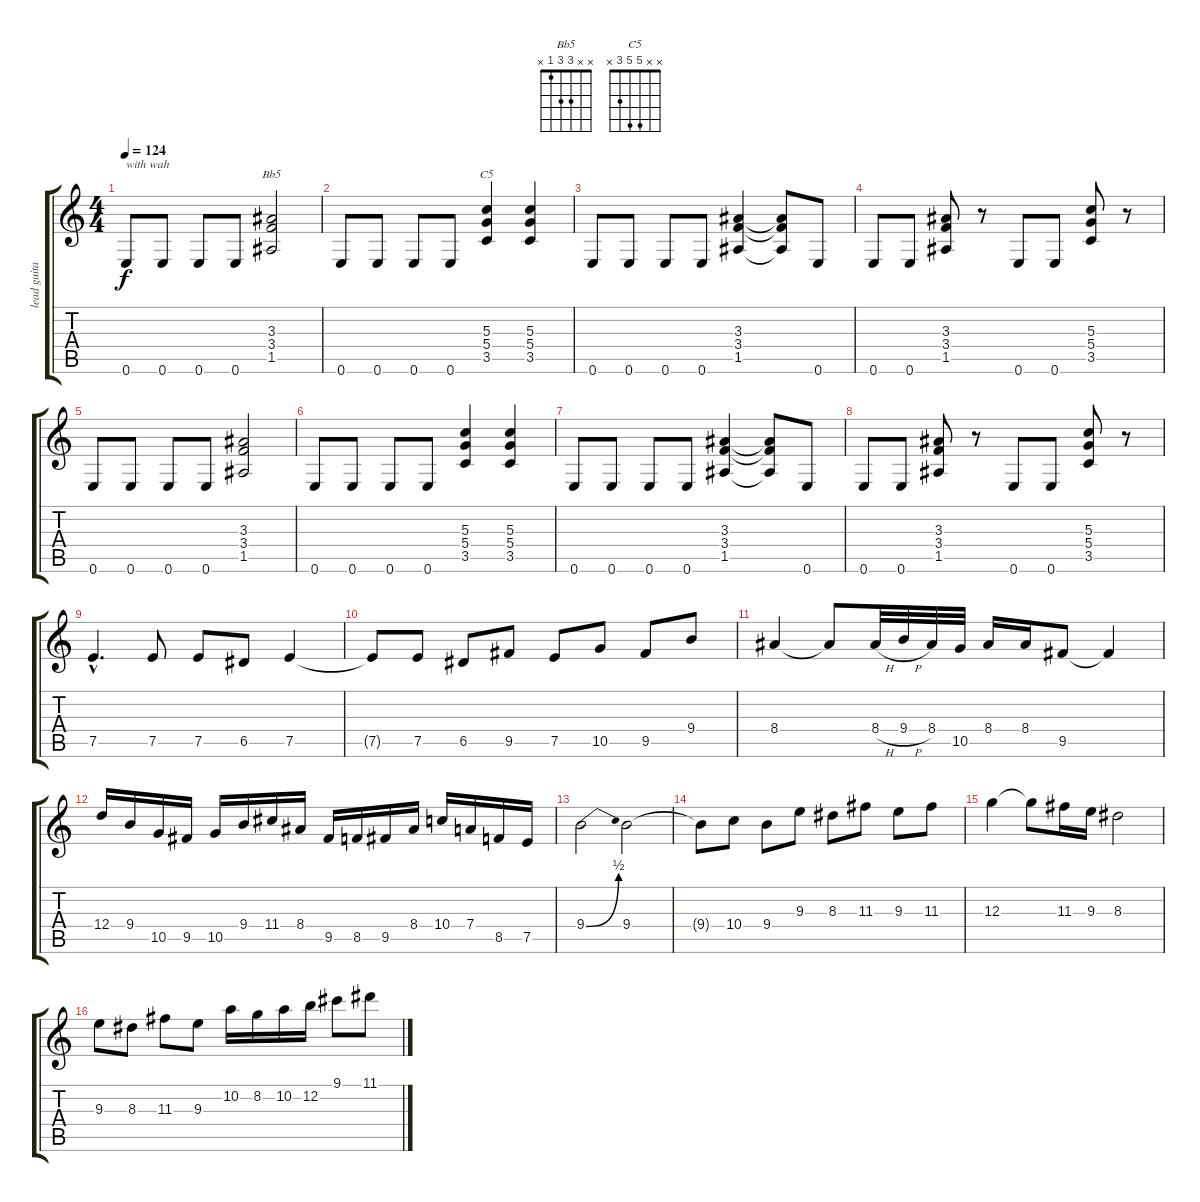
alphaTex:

\track ("lead guitar" "lead guita") {instrument overdrivenguitar}
\staff {score tabs}
\tuning (E4 B3 G3 D3 A2 E2) {hide}
\chord ("Bb5" x x 3 3 1 x)
\chord ("C5" x x 5 5 3 x)
\ts (4 4)
\tempo 124
\clef g2
\ks c
0.6.8{txt "with wah" dy f instrument overdrivenguitar} 0.6.8 0.6.8 0.6.8 (3.3 3.4 1.5).2{ch "Bb5"} |
0.6.8 0.6.8 0.6.8 0.6.8 (5.3 5.4 3.5).4{ch "C5"} (5.3 5.4 3.5).4 |
0.6.8 0.6.8 0.6.8 0.6.8 (3.3 3.4 1.5).4 (3.3{t} 3.4{t} 1.5{t}).8 0.6.8 |
0.6.8 0.6.8 (3.3 3.4 1.5).8 r.8 0.6.8 0.6.8 (5.3 5.4 3.5).8 r.8 |
0.6.8 0.6.8 0.6.8 0.6.8 (3.3 3.4 1.5).2 |
0.6.8 0.6.8 0.6.8 0.6.8 (5.3 5.4 3.5).4 (5.3 5.4 3.5).4 |
0.6.8 0.6.8 0.6.8 0.6.8 (3.3 3.4 1.5).4 (3.3{t} 3.4{t} 1.5{t}).8 0.6.8 |
0.6.8 0.6.8 (3.3 3.4 1.5).8 r.8 0.6.8 0.6.8 (5.3 5.4 3.5).8 r.8 |
7.5{hac}.4{d volume 16} 7.5.8 7.5.8 6.5.8 7.5.4 |
7.5{t}.8 7.5.8 6.5.8 9.5.8 7.5.8 10.5.8 9.5.8 9.4.8 |
8.4.4 8.4{t}.8 8.4{h}.32 9.4{h}.32 8.4.32 10.5.32 8.4.16 8.4.16 9.5.8 9.5{t}.4 |
12.4.16 9.4.16 10.5.16 9.5.16 10.5.16 9.4.16 11.4.16 8.4.16 9.5.16 8.5.16 9.5.16 8.4.16 10.4.16 7.4.16 8.5.16 7.5.16 |
9.4{be (bend 0 0 60 2)}.2 9.4.2 |
9.4{t}.8 10.4.8 9.4.8 9.3.8 8.3.8 11.3.8 9.3.8 11.3.8 |
12.3.4 12.3{t}.8 11.3.16 9.3.16 8.3.2 |
9.3.8 8.3.8 11.3.8 9.3.8 10.2.16 8.2.16 10.2.16 12.2.16 9.1.8 11.1.8
